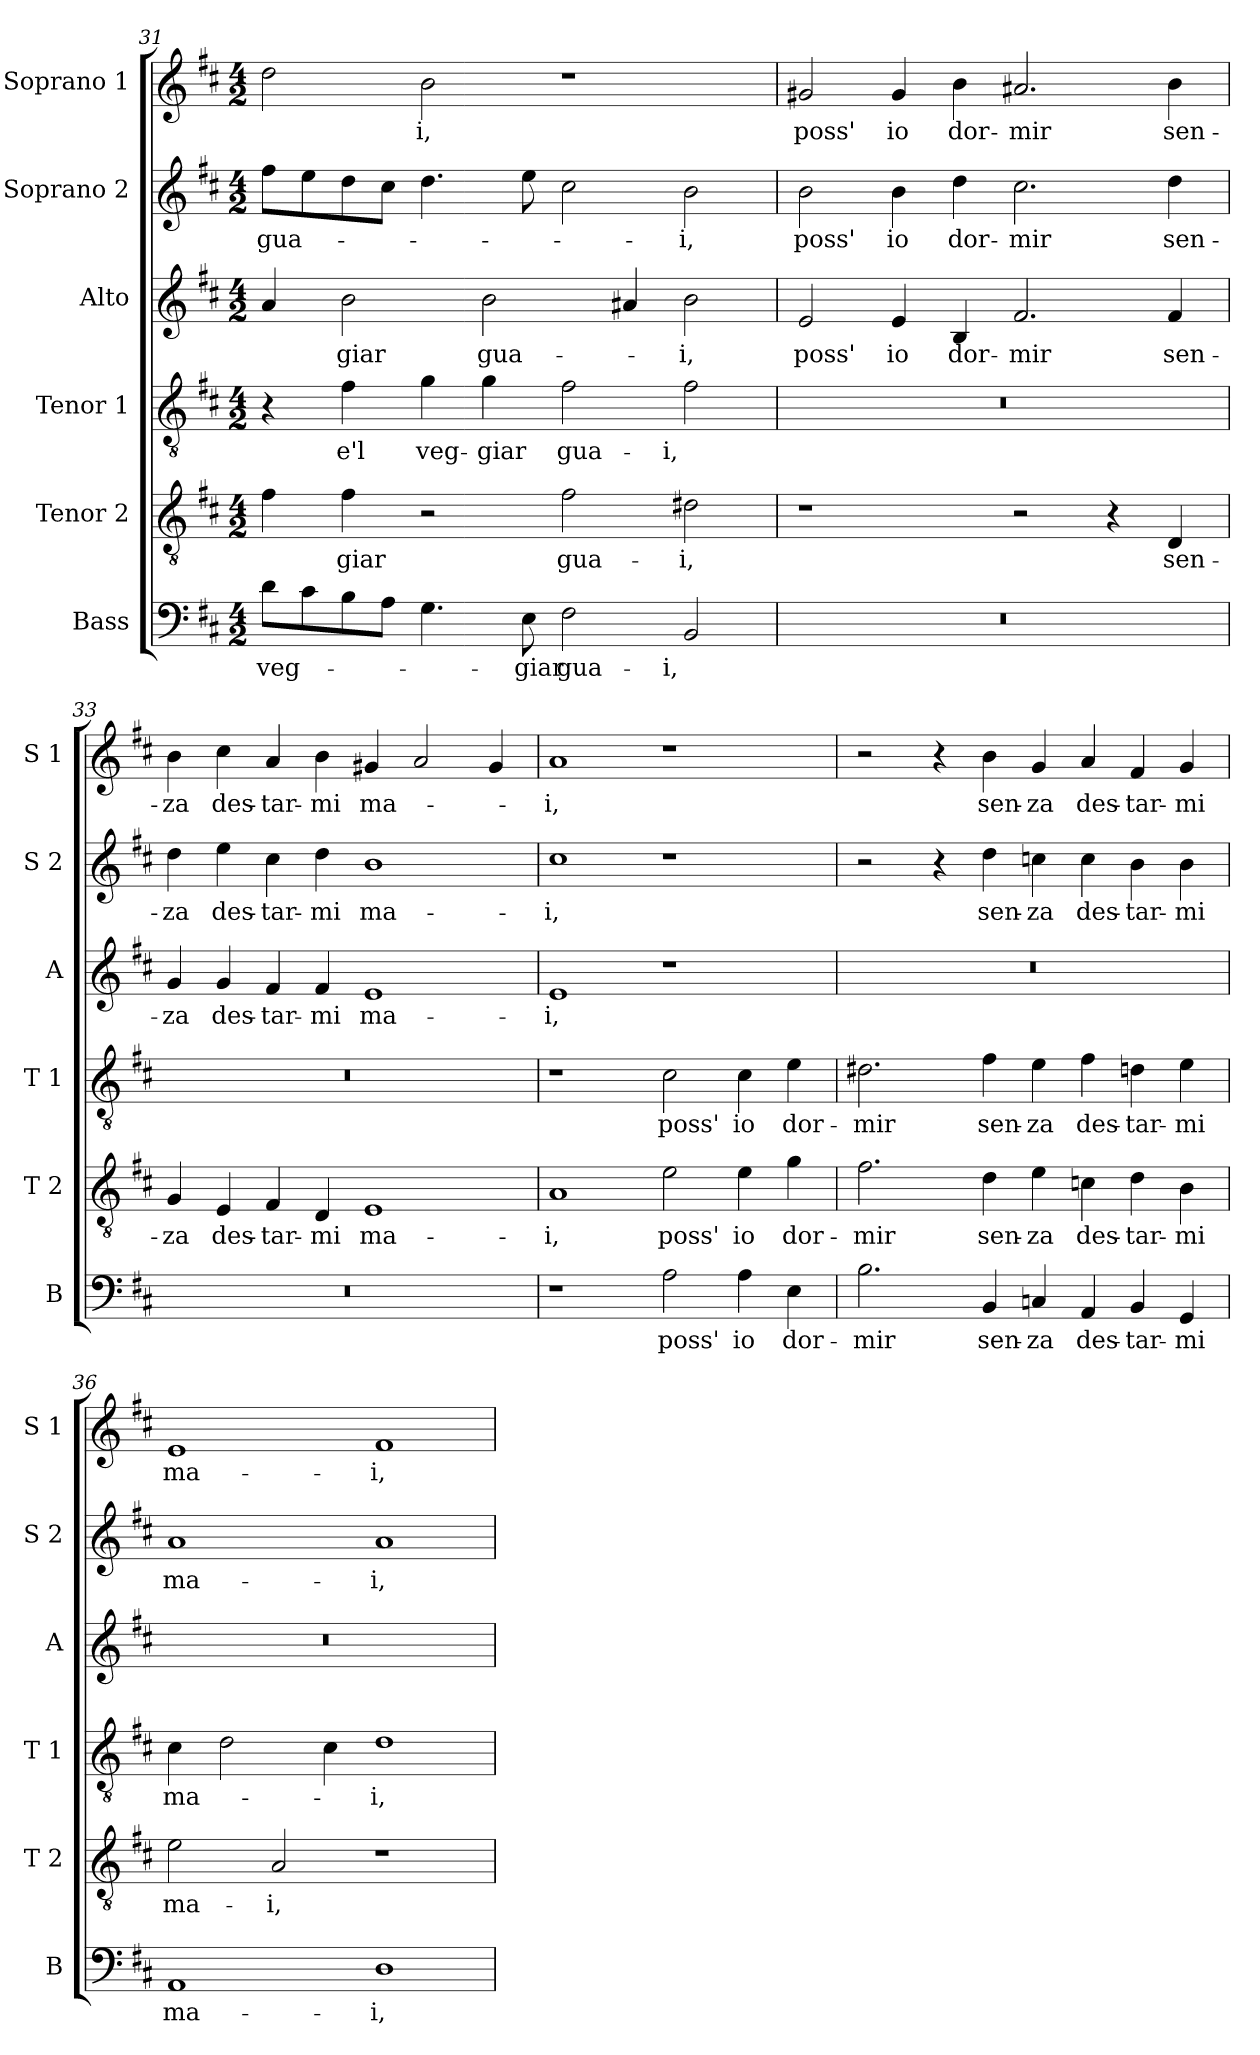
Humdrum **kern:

**kern	**text	**kern	**text	**kern	**text	**kern	**text	**kern	**text	**kern	**text
*part6	*part6	*part5	*part5	*part4	*part4	*part3	*part3	*part2	*part2	*part1	*part1
*staff6	*staff6	*staff5	*staff5	*staff4	*staff4	*staff3	*staff3	*staff2	*staff2	*staff1	*staff1
*I"Bass	*	*I"Tenor 2	*	*I"Tenor 1	*	*I"Alto	*	*I"Soprano 2	*	*I"Soprano 1	*
*I'B	*	*I'T 2	*	*I'T 1	*	*I'A	*	*I'S 2	*	*I'S 1	*
!!LO:PB:g=z
*clefF4	*	*clefGv2	*	*clefGv2	*	*clefG2	*	*clefG2	*	*clefG2	*
*k[f#c#]	*	*k[f#c#]	*	*k[f#c#]	*	*k[f#c#]	*	*k[f#c#]	*	*k[f#c#]	*
*D:	*	*D:	*	*D:	*	*D:	*	*D:	*	*D:	*
*M4/2	*	*M4/2	*	*M4/2	*	*M4/2	*	*M4/2	*	*M4/2	*
=31	=31	=31	=31	=31	=31	=31	=31	=31	=31	=31	=31
!	!LO:LY:b	!	!	!	!	!	!	!	!LO:LY:b	!	!
8d\L	veg-	4f#\	.	4r	.	4a/	.	8ff#\L	gua-	2dd\	.
8c#\	.	.	.	.	.	.	.	8ee\	.	.	.
!	!	!	!LO:LY:b	!	!LO:LY:b	!	!LO:LY:b	!	!	!	!
8B\	.	4f#\	-giar	4f#\	e'l	2b\	-giar	8dd\	.	.	.
8A\J	.	.	.	.	.	.	.	8cc#\J	.	.	.
!	!	!	!	!	!LO:LY:b	!	!	!	!	!	!LO:LY:b
4.G\	.	2r	.	4g\	veg-	.	.	4.dd\	.	2b\	-i,
!	!	!	!	!	!LO:LY:b	!	!LO:LY:b	!	!	!	!
.	.	.	.	4g\	-giar	2b\	gua-	.	.	.	.
!	!LO:LY:b	!	!	!	!	!	!	!	!	!	!
8E\	-giar	.	.	.	.	.	.	8ee\	.	.	.
!	!LO:LY:b	!	!LO:LY:b	!	!LO:LY:b	!	!	!	!	!	!
2F#\	gua-	2f#\	gua-	2f#\	gua-	.	.	2cc#\	.	1r	.
.	.	.	.	.	.	4a#X/	.	.	.	.	.
!	!LO:LY:b	!	!LO:LY:b	!	!LO:LY:b	!	!LO:LY:b	!	!LO:LY:b	!	!
2BB/	-i,	2d#X\	-i,	2f#\	-i,	2b\	-i,	2b\	-i,	.	.
=32	=32	=32	=32	=32	=32	=32	=32	=32	=32	=32	=32
!	!	!	!	!	!	!	!LO:LY:b	!	!LO:LY:b	!	!LO:LY:b
0r	.	1r	.	0r	.	2e/	poss'	2b\	poss'	2g#X/	poss'
!	!	!	!	!	!	!	!LO:LY:b	!	!LO:LY:b	!	!LO:LY:b
.	.	.	.	.	.	4e/	io	4b\	io	4g#/	io
!	!	!	!	!	!	!	!LO:LY:b	!	!LO:LY:b	!	!LO:LY:b
.	.	.	.	.	.	4B/	dor-	4dd\	dor-	4b\	dor-
!	!	!	!	!	!	!	!LO:LY:b	!	!LO:LY:b	!	!LO:LY:b
.	.	2r	.	.	.	2.f#/	-mir	2.cc#\	-mir	2.a#X/	-mir
.	.	4r	.	.	.	.	.	.	.	.	.
!	!	!	!LO:LY:b	!	!	!	!LO:LY:b	!	!LO:LY:b	!	!LO:LY:b
.	.	4D/	sen-	.	.	4f#/	sen-	4dd\	sen-	4b\	sen-
=33	=33	=33	=33	=33	=33	=33	=33	=33	=33	=33	=33
!	!	!	!LO:LY:b	!	!	!	!LO:LY:b	!	!LO:LY:b	!	!LO:LY:b
0r	.	4G/	-za	0r	.	4g/	-za	4dd\	-za	4b\	-za
!	!	!	!LO:LY:b	!	!	!	!LO:LY:b	!	!LO:LY:b	!	!LO:LY:b
.	.	4E/	des-	.	.	4g/	des-	4ee\	des-	4cc#\	des-
!	!	!	!LO:LY:b	!	!	!	!LO:LY:b	!	!LO:LY:b	!	!LO:LY:b
.	.	4F#/	-tar-	.	.	4f#/	-tar-	4cc#\	-tar-	4a/	-tar-
!	!	!	!LO:LY:b	!	!	!	!LO:LY:b	!	!LO:LY:b	!	!LO:LY:b
.	.	4D/	-mi	.	.	4f#/	-mi	4dd\	-mi	4b\	-mi
!	!	!	!LO:LY:b	!	!	!	!LO:LY:b	!	!LO:LY:b	!	!LO:LY:b
.	.	1E	ma-	.	.	1e	ma-	1b	ma-	4g#X/	ma-
.	.	.	.	.	.	.	.	.	.	2a/	.
.	.	.	.	.	.	.	.	.	.	4g#/	.
!!LO:LB:g=z
=34	=34	=34	=34	=34	=34	=34	=34	=34	=34	=34	=34
!	!	!	!LO:LY:b	!	!	!	!LO:LY:b	!	!LO:LY:b	!	!LO:LY:b
1r	.	1A	-i,	1r	.	1e	-i,	1cc#	-i,	1a	-i,
!	!LO:LY:b	!	!LO:LY:b	!	!LO:LY:b	!	!	!	!	!	!
2A\	poss'	2e\	poss'	2c#\	poss'	1r	.	1r	.	1r	.
!	!LO:LY:b	!	!LO:LY:b	!	!LO:LY:b	!	!	!	!	!	!
4A\	io	4e\	io	4c#\	io	.	.	.	.	.	.
!	!LO:LY:b	!	!LO:LY:b	!	!LO:LY:b	!	!	!	!	!	!
4E\	dor-	4g\	dor-	4e\	dor-	.	.	.	.	.	.
=35	=35	=35	=35	=35	=35	=35	=35	=35	=35	=35	=35
!	!LO:LY:b	!	!LO:LY:b	!	!LO:LY:b	!	!	!	!	!	!
2.B\	-mir	2.f#\	-mir	2.d#X\	-mir	0r	.	2r	.	2r	.
.	.	.	.	.	.	.	.	4r	.	4r	.
!	!LO:LY:b	!	!LO:LY:b	!	!LO:LY:b	!	!	!	!LO:LY:b	!	!LO:LY:b
4BB/	sen-	4d\	sen-	4f#\	sen-	.	.	4dd\	sen-	4b\	sen-
!	!LO:LY:b	!	!LO:LY:b	!	!LO:LY:b	!	!	!	!LO:LY:b	!	!LO:LY:b
4Cn/	-za	4e\	-za	4e\	-za	.	.	4ccn\	-za	4g/	-za
!	!LO:LY:b	!	!LO:LY:b	!	!LO:LY:b	!	!	!	!LO:LY:b	!	!LO:LY:b
4AA/	des-	4cn\	des-	4f#\	des-	.	.	4cc\	des-	4a/	des-
!	!LO:LY:b	!	!LO:LY:b	!	!LO:LY:b	!	!	!	!LO:LY:b	!	!LO:LY:b
4BB/	-tar-	4d\	-tar-	4dn\	-tar-	.	.	4b\	-tar-	4f#/	-tar-
!	!LO:LY:b	!	!LO:LY:b	!	!LO:LY:b	!	!	!	!LO:LY:b	!	!LO:LY:b
4GG/	-mi	4B\	-mi	4e\	-mi	.	.	4b\	-mi	4g/	-mi
=36	=36	=36	=36	=36	=36	=36	=36	=36	=36	=36	=36
!	!LO:LY:b	!	!LO:LY:b	!	!LO:LY:b	!	!	!	!LO:LY:b	!	!LO:LY:b
1AA	ma-	2e\	ma-	4c#\	ma-	0r	.	1a	ma-	1e	ma-
.	.	.	.	2d\	.	.	.	.	.	.	.
!	!	!	!LO:LY:b	!	!	!	!	!	!	!	!
.	.	2A/	-i,	.	.	.	.	.	.	.	.
.	.	.	.	4c#\	.	.	.	.	.	.	.
!	!LO:LY:b	!	!	!	!LO:LY:b	!	!	!	!LO:LY:b	!	!LO:LY:b
1D	-i,	1r	.	1d	-i,	.	.	1a	-i,	1f#	-i,
=	=	=	=	=	=	=	=	=	=	=	=
*-	*-	*-	*-	*-	*-	*-	*-	*-	*-	*-	*-
